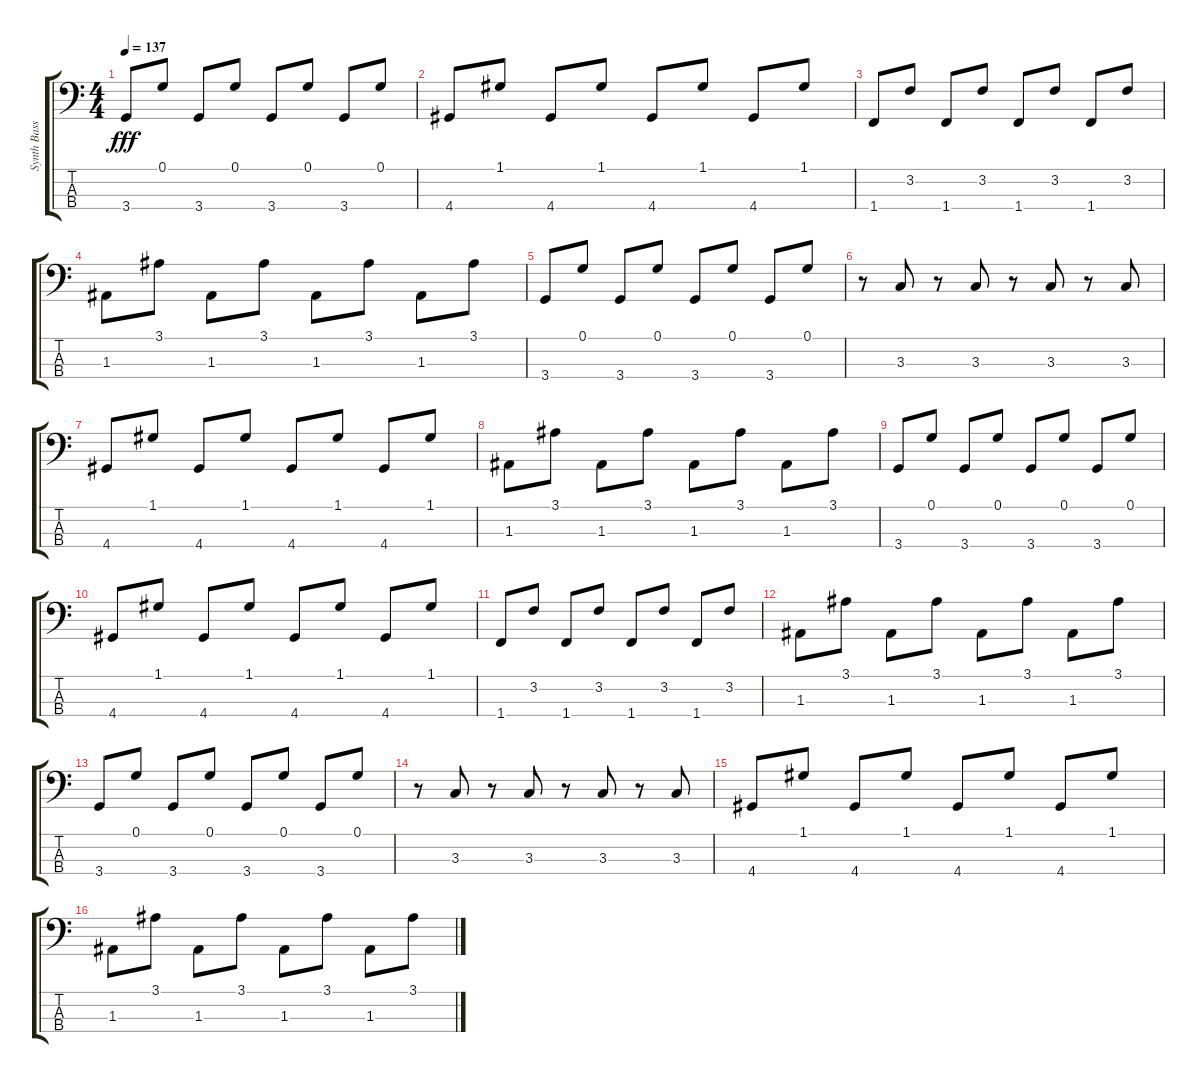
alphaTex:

\track ("Synth Bass" "Synth Bass") {instrument synthbass2}
\staff {score tabs}
\tuning (G2 D2 A1 E1) {hide}
\ts (4 4)
\tempo 137
\clef f4
\ks c
3.4.8{dy fff} 0.1.8 3.4.8 0.1.8 3.4.8 0.1.8 3.4.8 0.1.8 |
4.4.8 1.1.8 4.4.8 1.1.8 4.4.8 1.1.8 4.4.8 1.1.8 |
1.4.8 3.2.8 1.4.8 3.2.8 1.4.8 3.2.8 1.4.8 3.2.8 |
1.3.8 3.1.8 1.3.8 3.1.8 1.3.8 3.1.8 1.3.8 3.1.8 |
3.4.8 0.1.8 3.4.8 0.1.8 3.4.8 0.1.8 3.4.8 0.1.8 |
r.8 3.3.8 r.8 3.3.8 r.8 3.3.8 r.8 3.3.8 |
4.4.8 1.1.8 4.4.8 1.1.8 4.4.8 1.1.8 4.4.8 1.1.8 |
1.3.8 3.1.8 1.3.8 3.1.8 1.3.8 3.1.8 1.3.8 3.1.8 |
3.4.8 0.1.8 3.4.8 0.1.8 3.4.8 0.1.8 3.4.8 0.1.8 |
4.4.8 1.1.8 4.4.8 1.1.8 4.4.8 1.1.8 4.4.8 1.1.8 |
1.4.8 3.2.8 1.4.8 3.2.8 1.4.8 3.2.8 1.4.8 3.2.8 |
1.3.8 3.1.8 1.3.8 3.1.8 1.3.8 3.1.8 1.3.8 3.1.8 |
3.4.8 0.1.8 3.4.8 0.1.8 3.4.8 0.1.8 3.4.8 0.1.8 |
r.8 3.3.8 r.8 3.3.8 r.8 3.3.8 r.8 3.3.8 |
4.4.8 1.1.8 4.4.8 1.1.8 4.4.8 1.1.8 4.4.8 1.1.8 |
1.3.8 3.1.8 1.3.8 3.1.8 1.3.8 3.1.8 1.3.8 3.1.8
